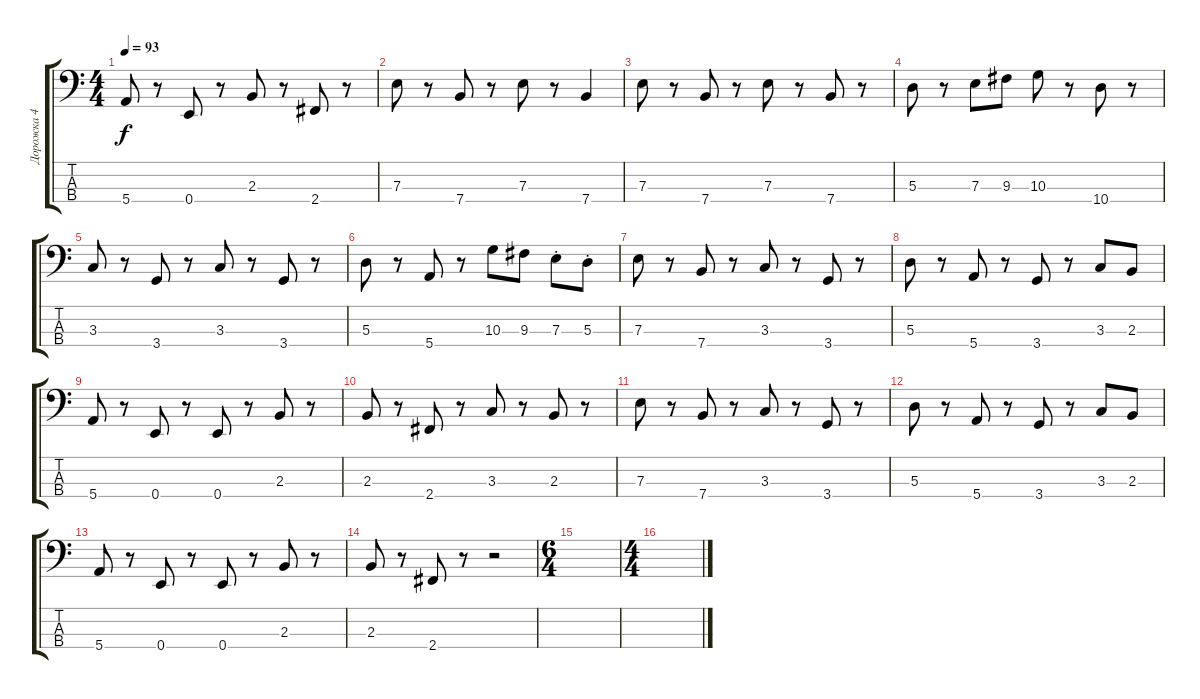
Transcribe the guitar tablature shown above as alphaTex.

\track ("Дорожка 4" "Дорожка 4") {instrument acousticbass}
\staff {score tabs}
\tuning (G2 D2 A1 E1) {hide}
\ts (4 4)
\tempo 93
\clef f4
\ks c
5.4.8{dy f} r.8 0.4.8 r.8 2.3.8 r.8 2.4.8 r.8 |
7.3.8 r.8 7.4.8 r.8 7.3.8 r.8 7.4.4 |
7.3.8 r.8 7.4.8 r.8 7.3.8 r.8 7.4.8 r.8 |
5.3.8 r.8 7.3.8 9.3.8 10.3.8 r.8 10.4.8 r.8 |
3.3.8 r.8 3.4.8 r.8 3.3.8 r.8 3.4.8 r.8 |
5.3.8 r.8 5.4.8 r.8 10.3.8 9.3.8 7.3{st}.8 5.3{st}.8 |
7.3.8 r.8 7.4.8 r.8 3.3.8 r.8 3.4.8 r.8 |
5.3.8 r.8 5.4.8 r.8 3.4.8 r.8 3.3.8 2.3.8 |
5.4.8 r.8 0.4.8 r.8 0.4.8 r.8 2.3.8 r.8 |
2.3.8 r.8 2.4.8 r.8 3.3.8 r.8 2.3.8 r.8 |
7.3.8 r.8 7.4.8 r.8 3.3.8 r.8 3.4.8 r.8 |
5.3.8 r.8 5.4.8 r.8 3.4.8 r.8 3.3.8 2.3.8 |
5.4.8 r.8 0.4.8 r.8 0.4.8 r.8 2.3.8 r.8 |
2.3.8 r.8 2.4.8 r.8 r.2 |
\ts (6 4)
|
\ts (4 4)
